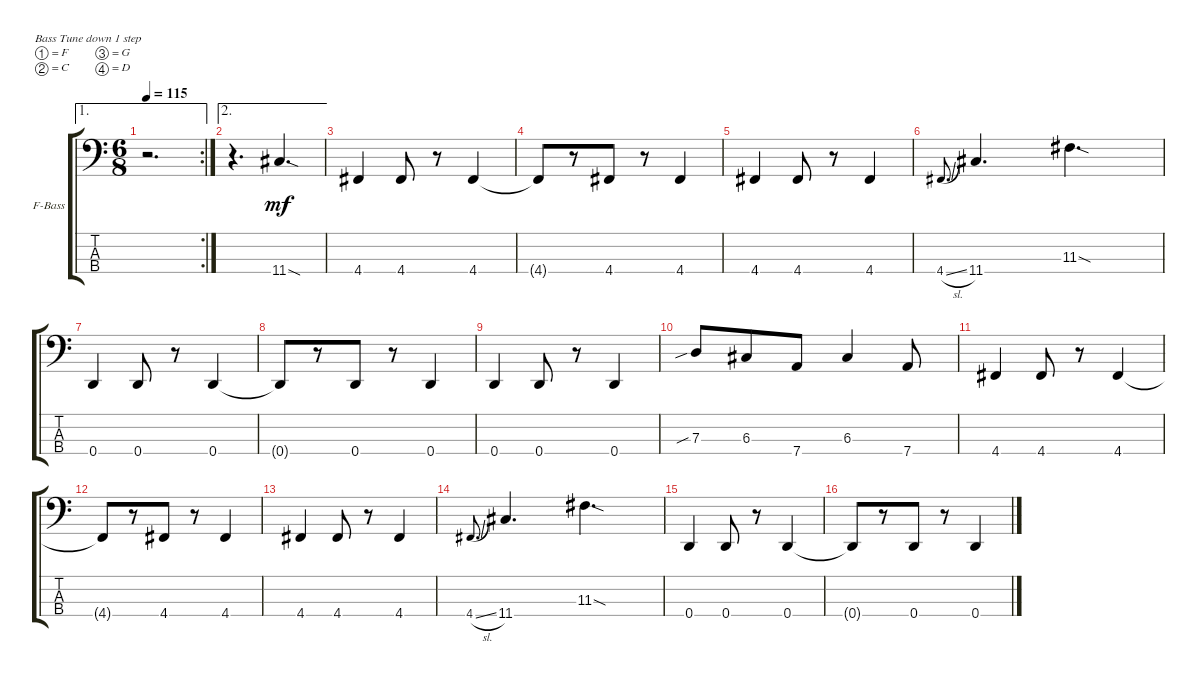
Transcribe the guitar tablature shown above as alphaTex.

\bracketExtendMode groupsimilarinstruments
\firstSystemTrackNameOrientation horizontal
\otherSystemsTrackNameOrientation horizontal
\track ("Fretless Bass" "F-Bass") {instrument fretlessbass}
\staff {score tabs}
\tuning (F2 C2 G1 D1)
\ae 1
\rc 2
\ts (6 8)
\tempo 115
\clef f4
\ks c
r.2{d dy mf} |
\ae 2
r.4{d} 11.4{sod}.4{d} |
4.4.4 4.4.8 r.8 4.4.4 |
4.4{t}.8 r.8 4.4.8 r.8 4.4.4 |
4.4.4 4.4.8 r.8 4.4.4 |
4.4{sl}.8{d gr onbeat} 11.4.4{d} 11.3{sod}.4{d} |
0.4.4 0.4.8 r.8 0.4.4 |
0.4{t}.8 r.8 0.4.8 r.8 0.4.4 |
0.4.4 0.4.8 r.8 0.4.4 |
7.3{sib}.8 6.3.8 7.4.8 6.3.4 7.4.8 |
4.4.4 4.4.8 r.8 4.4.4 |
4.4{t}.8 r.8 4.4.8 r.8 4.4.4 |
4.4.4 4.4.8 r.8 4.4.4 |
4.4{sl}.8{d gr onbeat} 11.4.4{d} 11.3{sod}.4{d} |
0.4.4 0.4.8 r.8 0.4.4 |
0.4{t}.8 r.8 0.4.8 r.8 0.4.4
